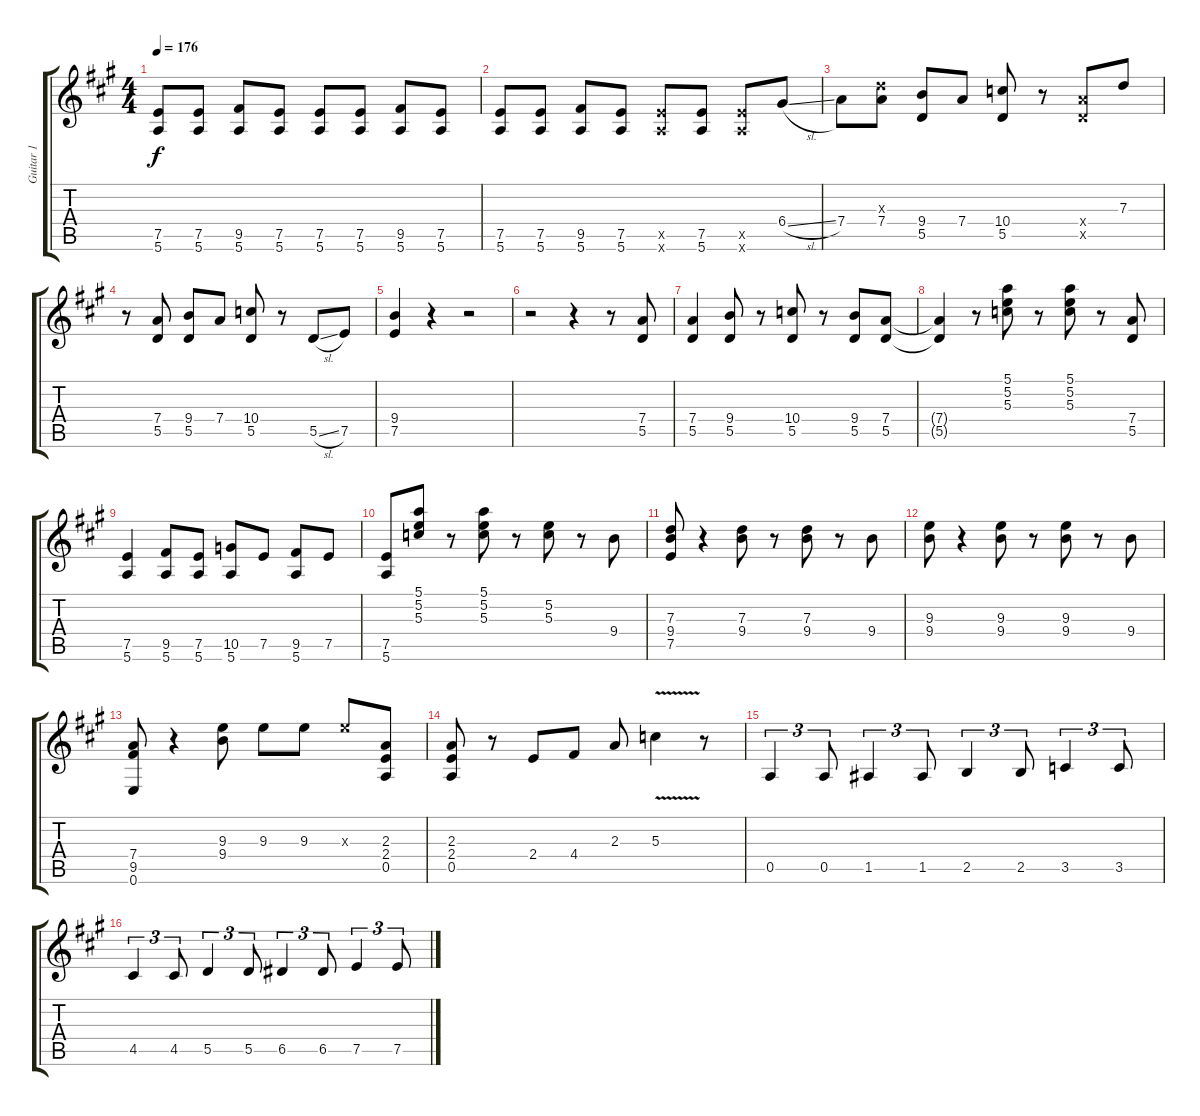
\track ("Guitar 1" "Guitar 1") {instrument distortionguitar}
\staff {score tabs}
\tuning (E4 B3 G3 D3 A2 E2) {hide}
\ts (4 4)
\tempo 176
\clef g2
\ks a
(7.5 5.6).8{dy f} (7.5 5.6).8 (9.5 5.6).8 (7.5 5.6).8 (7.5 5.6).8 (7.5 5.6).8 (9.5 5.6).8 (7.5 5.6).8 |
(7.5 5.6).8 (7.5 5.6).8 (9.5 5.6).8 (7.5 5.6).8 (7.5{x} 5.6{x}).8 (7.5 5.6).8 (7.5{x} 5.6{x}).8 6.4{sl}.8 |
7.4.8 (7.3{x} 7.4).8 (9.4 5.5).8 7.4.8 (10.4 5.5).8 r.8 (7.4{x} 5.5{x}).8 7.3.8 |
r.8 (7.4 5.5).8 (9.4 5.5).8 7.4.8 (10.4 5.5).8 r.8 5.5{sl}.8 7.5.8 |
(9.4 7.5).4 r.4 r.2 |
r.2 r.4 r.8 (7.4 5.5).8 |
(7.4 5.5).4 (9.4 5.5).8 r.8 (10.4 5.5).8 r.8 (9.4 5.5).8 (7.4 5.5).8 |
(7.4{t} 5.5{t}).4 r.8 (5.1 5.2 5.3).8 r.8 (5.1 5.2 5.3).8 r.8 (7.4 5.5).8 |
(7.5 5.6).4 (9.5 5.6).8 (7.5 5.6).8 (10.5 5.6).8 7.5.8 (9.5 5.6).8 7.5.8 |
(7.5 5.6).8 (5.1 5.2 5.3).8 r.8 (5.1 5.2 5.3).8 r.8 (5.2 5.3).8 r.8 9.4.8 |
(7.3 9.4 7.5).8 r.4 (7.3 9.4).8 r.8 (7.3 9.4).8 r.8 9.4.8 |
(9.3 9.4).8 r.4 (9.3 9.4).8 r.8 (9.3 9.4).8 r.8 9.4.8 |
(7.4 9.5 0.6).8 r.4 (9.3 9.4).8 9.3.8 9.3.8 9.3{x}.8 (2.3 2.4 0.5).8 |
(2.3 2.4 0.5).8 r.8 2.4.8 4.4.8 2.3.8 5.3{v}.4 r.8 |
0.5.4{tu (3 2)} 0.5.8{tu (3 2)} 1.5.4{tu (3 2)} 1.5.8{tu (3 2)} 2.5.4{tu (3 2)} 2.5.8{tu (3 2)} 3.5.4{tu (3 2)} 3.5.8{tu (3 2)} |
4.5.4{tu (3 2)} 4.5.8{tu (3 2)} 5.5.4{tu (3 2)} 5.5.8{tu (3 2)} 6.5.4{tu (3 2)} 6.5.8{tu (3 2)} 7.5.4{tu (3 2)} 7.5.8{tu (3 2)}
